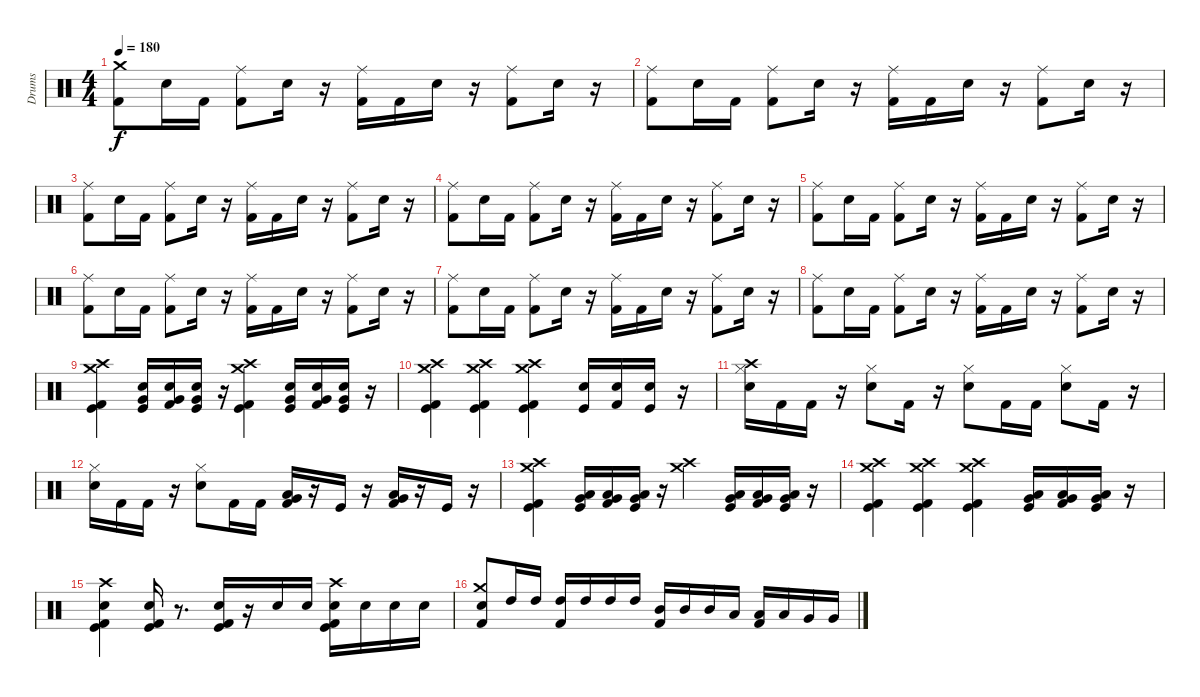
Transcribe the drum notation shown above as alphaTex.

\track ("Drums" "Drums") {instrument percussion}
\staff {score}
\articulation defaults
\ts (4 4)
\tempo 180
\clef neutral
\ks c
("Kick (hit) 2" "Crash medium (hit)").8{dy f} "Snare (hit) 2".16 "Kick (hit) 2".16 ("Kick (hit) 2" "Ride (middle)").8 "Snare (hit) 2".16 r.16 ("Kick (hit) 2" "Ride (middle)").16 "Kick (hit) 2".16 "Snare (hit) 2".16 r.16 ("Kick (hit) 2" "Ride (middle)").8 "Snare (hit) 2".16 r.16 |
("Kick (hit) 2" "Ride (middle)").8 "Snare (hit) 2".16 "Kick (hit) 2".16 ("Kick (hit) 2" "Ride (middle)").8 "Snare (hit) 2".16 r.16 ("Kick (hit) 2" "Ride (middle)").16 "Kick (hit) 2".16 "Snare (hit) 2".16 r.16 ("Kick (hit) 2" "Ride (middle)").8 "Snare (hit) 2".16 r.16 |
("Kick (hit) 2" "Ride (middle)").8 "Snare (hit) 2".16 "Kick (hit) 2".16 ("Kick (hit) 2" "Ride (middle)").8 "Snare (hit) 2".16 r.16 ("Kick (hit) 2" "Ride (middle)").16 "Kick (hit) 2".16 "Snare (hit) 2".16 r.16 ("Kick (hit) 2" "Ride (middle)").8 "Snare (hit) 2".16 r.16 |
("Kick (hit) 2" "Ride (middle)").8 "Snare (hit) 2".16 "Kick (hit) 2".16 ("Kick (hit) 2" "Ride (middle)").8 "Snare (hit) 2".16 r.16 ("Kick (hit) 2" "Ride (middle)").16 "Kick (hit) 2".16 "Snare (hit) 2".16 r.16 ("Kick (hit) 2" "Ride (middle)").8 "Snare (hit) 2".16 r.16 |
("Kick (hit) 2" "Ride (middle)").8 "Snare (hit) 2".16 "Kick (hit) 2".16 ("Kick (hit) 2" "Ride (middle)").8 "Snare (hit) 2".16 r.16 ("Kick (hit) 2" "Ride (middle)").16 "Kick (hit) 2".16 "Snare (hit) 2".16 r.16 ("Kick (hit) 2" "Ride (middle)").8 "Snare (hit) 2".16 r.16 |
("Kick (hit) 2" "Ride (middle)").8 "Snare (hit) 2".16 "Kick (hit) 2".16 ("Kick (hit) 2" "Ride (middle)").8 "Snare (hit) 2".16 r.16 ("Kick (hit) 2" "Ride (middle)").16 "Kick (hit) 2".16 "Snare (hit) 2".16 r.16 ("Kick (hit) 2" "Ride (middle)").8 "Snare (hit) 2".16 r.16 |
("Kick (hit) 2" "Ride (middle)").8 "Snare (hit) 2".16 "Kick (hit) 2".16 ("Kick (hit) 2" "Ride (middle)").8 "Snare (hit) 2".16 r.16 ("Kick (hit) 2" "Ride (middle)").16 "Kick (hit) 2".16 "Snare (hit) 2".16 r.16 ("Kick (hit) 2" "Ride (middle)").8 "Snare (hit) 2".16 r.16 |
("Kick (hit) 2" "Ride (middle)").8 "Snare (hit) 2".16 "Kick (hit) 2".16 ("Kick (hit) 2" "Ride (middle)").8 "Snare (hit) 2".16 r.16 ("Kick (hit) 2" "Ride (middle)").16 "Kick (hit) 2".16 "Snare (hit) 2".16 r.16 ("Kick (hit) 2" "Ride (middle)").8 "Snare (hit) 2".16 r.16 |
("Kick (hit)" "Kick (hit) 2" "Crash high (hit)" "Crash medium (hit)").4 ("Kick (hit)" "Snare (hit) 2" "Very Low Tom (hit)").16 ("Kick (hit) 2" "Snare (hit) 2" "Very Low Tom (hit)").16 ("Kick (hit)" "Snare (hit) 2" "Very Low Tom (hit)").16 r.16 ("Kick (hit)" "Kick (hit) 2" "Crash high (hit)" "Crash medium (hit)").4 ("Kick (hit)" "Snare (hit) 2" "Very Low Tom (hit)").16 ("Kick (hit) 2" "Snare (hit) 2" "Very Low Tom (hit)").16 ("Kick (hit)" "Snare (hit) 2" "Very Low Tom (hit)").16 r.16 |
("Kick (hit)" "Kick (hit) 2" "Crash high (hit)" "Crash medium (hit)").4 ("Kick (hit)" "Kick (hit) 2" "Crash high (hit)" "Crash medium (hit)").4 ("Kick (hit)" "Kick (hit) 2" "Crash high (hit)" "Crash medium (hit)").4 ("Kick (hit)" "Snare (hit) 2").16 ("Kick (hit) 2" "Snare (hit) 2").16 ("Kick (hit)" "Snare (hit) 2").16 r.16 |
("Snare (hit) 2" "Hi-Hat (closed)" "Crash high (hit)").16 "Kick (hit) 2".16 "Kick (hit) 2".16 r.16 ("Snare (hit) 2" "Hi-Hat (closed)").8 "Kick (hit) 2".16 r.16 ("Snare (hit) 2" "Hi-Hat (closed)").8 "Kick (hit) 2".16 "Kick (hit) 2".16 ("Snare (hit) 2" "Hi-Hat (closed)").8 "Kick (hit) 2".16 r.16 |
("Snare (hit) 2" "Hi-Hat (closed)").16 "Kick (hit) 2".16 "Kick (hit) 2".16 r.16 ("Snare (hit) 2" "Hi-Hat (closed)").8 "Kick (hit) 2".16 "Kick (hit) 2".16 ("Kick (hit) 2" "Low Floor Tom (hit)" "Very Low Tom (hit)").16 r.16 "Kick (hit)".16 r.16 ("Kick (hit) 2" "Low Floor Tom (hit)" "Very Low Tom (hit)").16 r.16 "Kick (hit)".16 r.16 |
("Kick (hit)" "Kick (hit) 2" "Crash high (hit)" "Crash medium (hit)").4 ("Kick (hit)" "Low Floor Tom (hit)" "Very Low Tom (hit)").16 ("Kick (hit) 2" "Low Floor Tom (hit)" "Very Low Tom (hit)").16 ("Kick (hit)" "Low Floor Tom (hit)" "Very Low Tom (hit)").16 r.16 ("Crash high (hit)" "Crash medium (hit)").4 ("Kick (hit)" "Low Floor Tom (hit)" "Very Low Tom (hit)").16 ("Kick (hit) 2" "Low Floor Tom (hit)" "Very Low Tom (hit)").16 ("Kick (hit)" "Low Floor Tom (hit)" "Very Low Tom (hit)").16 r.16 |
("Kick (hit)" "Kick (hit) 2" "Crash high (hit)" "Crash medium (hit)").4 ("Kick (hit)" "Kick (hit) 2" "Crash high (hit)" "Crash medium (hit)").4 ("Kick (hit)" "Kick (hit) 2" "Crash high (hit)" "Crash medium (hit)").4 ("Kick (hit)" "Low Floor Tom (hit)" "Very Low Tom (hit)").16 ("Kick (hit) 2" "Low Floor Tom (hit)" "Very Low Tom (hit)").16 ("Kick (hit)" "Low Floor Tom (hit)" "Very Low Tom (hit)").16 r.16 |
("Kick (hit)" "Kick (hit) 2" "Snare (hit) 2" "Crash high (hit)").4 ("Kick (hit)" "Kick (hit) 2" "Snare (hit) 2").16 r.8{d} ("Kick (hit)" "Kick (hit) 2" "Snare (hit) 2").16 r.16 "Snare (hit) 2".16 "Snare (hit) 2".16 ("Kick (hit)" "Kick (hit) 2" "Snare (hit) 2" "Crash high (hit)").16 "Snare (hit) 2".16 "Snare (hit) 2".16 "Snare (hit) 2".16 |
("Kick (hit) 2" "Snare (hit) 2" "Crash medium (hit)").8 "High Tom (hit)".16 "High Tom (hit)".16 ("Kick (hit) 2" "High Tom (hit)").16 "High Tom (hit)".16 "High Tom (hit)".16 "High Tom (hit)".16 ("Kick (hit) 2" "Mid Tom (hit)").16 "Mid Tom (hit)".16 "Mid Tom (hit)".16 "Low Tom (hit)".16 ("Kick (hit) 2" "Low Tom (hit)").16 "Low Tom (hit)".16 "Very Low Tom (hit)".16 "Very Low Tom (hit)".16
